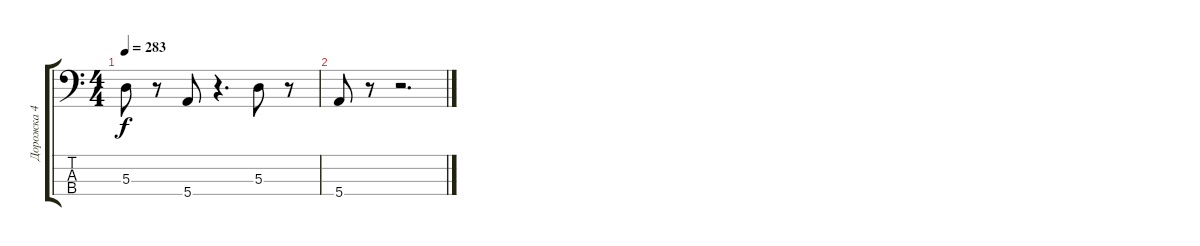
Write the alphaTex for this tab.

\track ("Дорожка 4" "Дорожка 4") {instrument electricbassfinger}
\staff {score tabs}
\tuning (G2 D2 A1 E1) {hide}
\ts (4 4)
\tempo 283
\clef f4
\ks c
5.3.8{dy f} r.8 5.4.8 r.4{d} 5.3.8 r.8 |
5.4.8 r.8 r.2{d}
